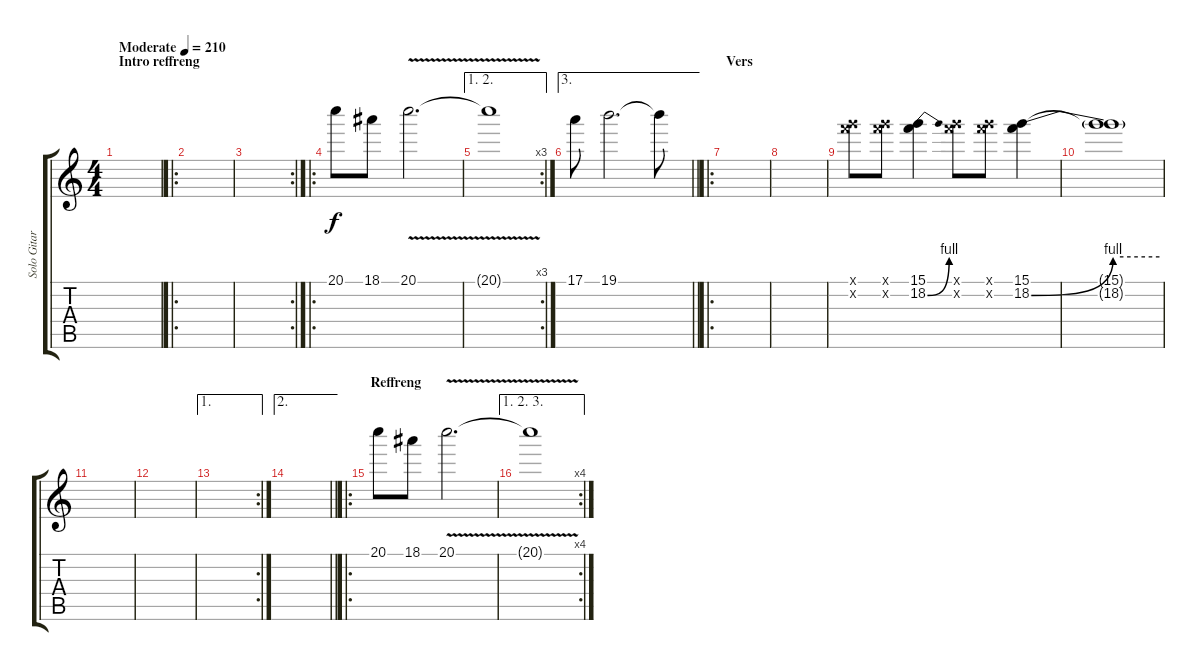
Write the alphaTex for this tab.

\track ("Solo Gitar" "Solo Gitar") {instrument overdrivenguitar}
\staff {score tabs}
\tuning (E4 B3 G3 D3 A2 E2) {hide}
\ts (4 4)
\section ("" "Intro reffreng")
\tempo (210 "Moderate")
\clef g2
\ks c
|
\ro
|
\rc 2
|
\ro
20.1.8 18.1.8 20.1{v}.2{d} |
\ae (1 2)
\rc 3
20.1{t}.1 |
\ae 3
\barLineRight lightlight
17.1.8 19.1.2{d} 19.1{t}.8 |
\ro
\section ("" "Vers ")
|
|
(15.1{x} 18.2{x}).8 (15.1{x} 18.2{x}).8 (15.1 18.2{be (bend 0 0 60 4)}).4 (15.1{x} 18.2{x}).8 (15.1{x} 18.2{x}).8 (15.1 18.2{be (bend 0 0 60 4)}).4 |
(15.1{t} 18.2{be (hold 0 4 60 4) t}).1 |
|
|
\ae 1
\rc 2
|
\ae 2
\barLineRight lightlight
|
\ro
\section ("" "Reffreng")
20.1.8 18.1.8 20.1{v}.2{d} |
\ae (1 2 3)
\rc 4
20.1{t}.1
